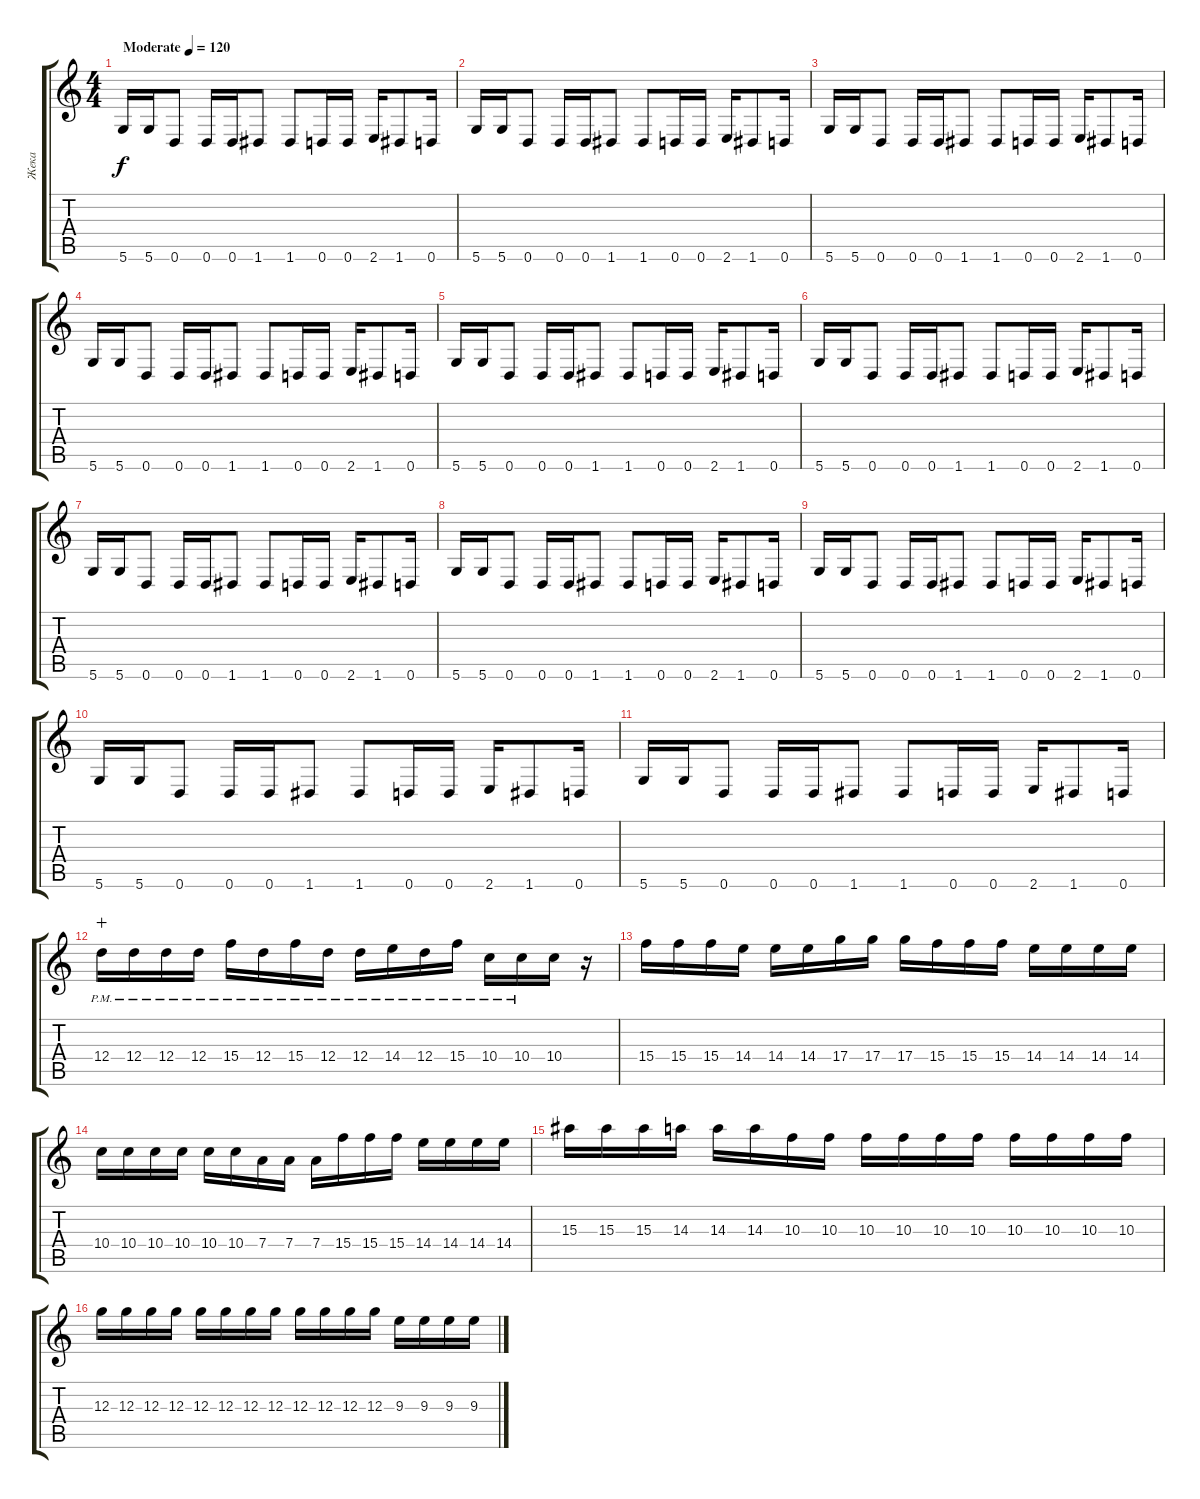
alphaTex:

\track ("Жека" "Жека") {instrument distortionguitar}
\staff {score tabs}
\tuning (E4 B3 G3 D3 A2 D2) {hide}
\ts (4 4)
\tempo (120 "Moderate")
\clef g2
\ks c
5.6.16{dy f volume 5 instrument distortionguitar} 5.6.16 0.6.8 0.6.16 0.6.16 1.6.8 1.6.8 0.6.16 0.6.16 2.6.16 1.6.8 0.6.16 |
5.6.16 5.6.16 0.6.8 0.6.16 0.6.16 1.6.8 1.6.8 0.6.16 0.6.16 2.6.16 1.6.8 0.6.16 |
5.6.16 5.6.16 0.6.8 0.6.16 0.6.16 1.6.8 1.6.8 0.6.16 0.6.16 2.6.16 1.6.8 0.6.16 |
5.6.16 5.6.16 0.6.8 0.6.16 0.6.16 1.6.8 1.6.8 0.6.16 0.6.16 2.6.16 1.6.8 0.6.16 |
5.6.16{volume 11} 5.6.16 0.6.8 0.6.16 0.6.16 1.6.8 1.6.8 0.6.16 0.6.16 2.6.16 1.6.8 0.6.16 |
5.6.16 5.6.16 0.6.8 0.6.16 0.6.16 1.6.8 1.6.8 0.6.16 0.6.16 2.6.16 1.6.8 0.6.16 |
5.6.16 5.6.16 0.6.8 0.6.16 0.6.16 1.6.8 1.6.8 0.6.16 0.6.16 2.6.16 1.6.8 0.6.16 |
5.6.16 5.6.16 0.6.8 0.6.16 0.6.16 1.6.8 1.6.8 0.6.16 0.6.16 2.6.16 1.6.8 0.6.16 |
5.6.16 5.6.16 0.6.8 0.6.16 0.6.16 1.6.8 1.6.8 0.6.16 0.6.16 2.6.16 1.6.8 0.6.16 |
5.6.16 5.6.16 0.6.8 0.6.16 0.6.16 1.6.8 1.6.8 0.6.16 0.6.16 2.6.16 1.6.8 0.6.16 |
5.6.16 5.6.16 0.6.8 0.6.16 0.6.16 1.6.8 1.6.8 0.6.16 0.6.16 2.6.16 1.6.8 0.6.16 |
12.4{pm}.16{wahc} 12.4{pm}.16 12.4{pm}.16 12.4{pm}.16 15.4{pm}.16 12.4{pm}.16 15.4{pm}.16 12.4{pm}.16 12.4{pm}.16 14.4{pm}.16 12.4{pm}.16 15.4{pm}.16 10.4{pm}.16 10.4{pm}.16 10.4.16 r.16 |
15.4.16 15.4.16 15.4.16 14.4.16 14.4.16 14.4.16 17.4.16 17.4.16 17.4.16 15.4.16 15.4.16 15.4.16 14.4.16 14.4.16 14.4.16 14.4.16 |
10.4.16 10.4.16 10.4.16 10.4.16 10.4.16 10.4.16 7.4.16 7.4.16 7.4.16 15.4.16 15.4.16 15.4.16 14.4.16 14.4.16 14.4.16 14.4.16 |
15.3.16 15.3.16 15.3.16 14.3.16 14.3.16 14.3.16 10.3.16 10.3.16 10.3.16 10.3.16 10.3.16 10.3.16 10.3.16 10.3.16 10.3.16 10.3.16 |
12.3.16 12.3.16 12.3.16 12.3.16 12.3.16 12.3.16 12.3.16 12.3.16 12.3.16 12.3.16 12.3.16 12.3.16 9.3.16 9.3.16 9.3.16 9.3.16
